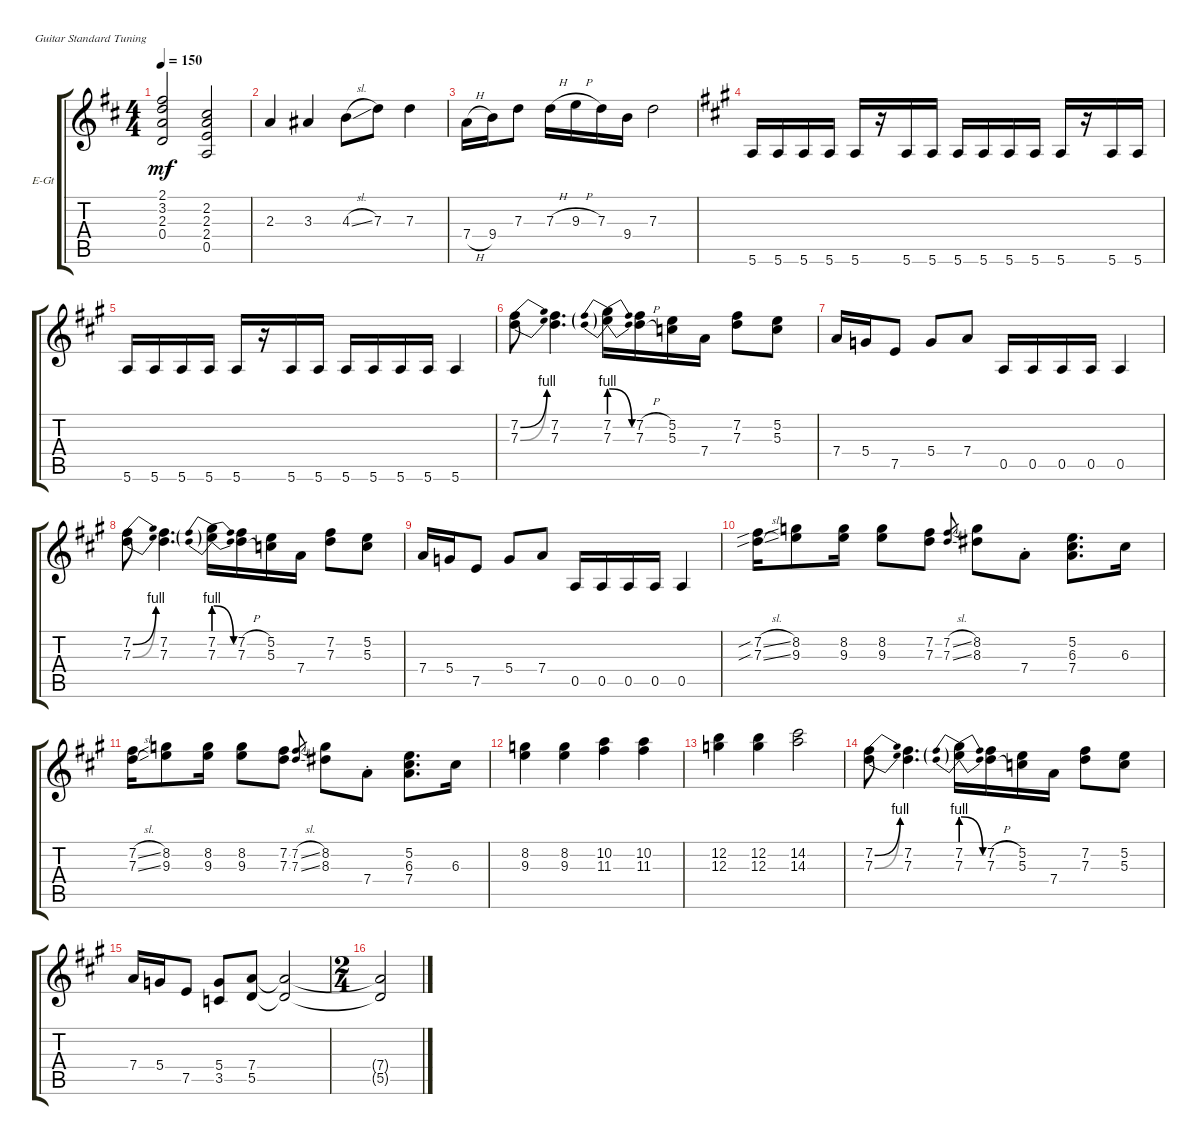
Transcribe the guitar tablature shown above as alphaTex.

\defaultSystemsLayout 4
\bracketExtendMode groupsimilarinstruments
\firstSystemTrackNameOrientation horizontal
\otherSystemsTrackNameOrientation horizontal
\track ("Electric Guitar" "E-Gt") {instrument distortionguitar}
\staff {score tabs}
\tuning (E4 B3 G3 D3 A2 E2)
\ts (4 4)
\tempo 150
\clef g2
\ks d
(2.1 3.2 2.3 0.4).2{dy mf} (0.5 2.3 2.4 2.2).2 |
2.3.4 3.3.4 4.3{sl}.8 7.3.8 7.3.4 |
7.4{h}.16 9.4.16 7.3.8 7.3{h}.16 9.3{h}.16 7.3.16 9.4.16 7.3.2 |
\ks a
5.6.16 5.6.16 5.6.16 5.6.16 5.6.16 r.16 5.6.16 5.6.16 5.6.16 5.6.16 5.6.16 5.6.16 5.6.16 r.16 5.6.16 5.6.16 |
5.6.16 5.6.16 5.6.16 5.6.16 5.6.16 r.16 5.6.16 5.6.16 5.6.16 5.6.16 5.6.16 5.6.16 5.6.4 |
(7.3{be (bend 0 0 15 4)} 7.2{be (bend 0 0 15 4)}).8 (7.2 7.3).4{d} (7.3{be (prebendrelease 0 4 15 0)} 7.2{be (prebendrelease 0 4 15 0)}).16 (7.2{h} 7.3{h}).16 (5.3 5.2).16 7.4.16 (7.3 7.2).8 (5.3 5.2).8 |
7.4.16 5.4.16 7.5.8 5.4.8 7.4.8 0.5.16 0.5.16 0.5.16 0.5.16 0.5.4 |
(7.3{be (bend 0 0 15 4)} 7.2{be (bend 0 0 15 4)}).8 (7.2 7.3).4{d} (7.3{be (prebendrelease 0 4 15 0)} 7.2{be (prebendrelease 0 4 15 0)}).16 (7.2{h} 7.3{h}).16 (5.3 5.2).16 7.4.16 (7.3 7.2).8 (5.3 5.2).8 |
7.4.16 5.4.16 7.5.8 5.4.8 7.4.8 0.5.16 0.5.16 0.5.16 0.5.16 0.5.4 |
(7.2{sib sl} 7.3{sib sl}).16 (9.3 8.2).8 (8.2 9.3).16 (9.3 8.2).8 (7.3 7.2).8 (7.3{sl} 7.2{sl}).8{gr} (8.2 8.3).8 7.4{st}.8 (5.2 6.3 7.4).8{d} 6.3.16 |
(7.2{sl} 7.3{sl}).16 (9.3 8.2).8 (8.2 9.3).16 (9.3 8.2).8 (7.3 7.2).8 (7.3{sl} 7.2{sl}).8{gr} (8.2 8.3).8 7.4{st}.8 (5.2 6.3 7.4).8{d} 6.3.16 |
(9.3 8.2).4 (8.2 9.3).4 (11.3 10.2).4 (10.2 11.3).4 |
(12.3 12.2).4 (12.2 12.3).4 (14.3 14.2).2 |
(7.3{be (bend 0 0 15 4)} 7.2{be (bend 0 0 15 4)}).8 (7.2 7.3).4{d} (7.3{be (prebendrelease 0 4 15 0)} 7.2{be (prebendrelease 0 4 15 0)}).16 (7.2{h} 7.3{h}).16 (5.3 5.2).16 7.4.16 (7.3 7.2).8 (5.3 5.2).8 |
7.4.16 5.4.16 7.5.8 (5.4 3.5).8 (7.4 5.5).8 (5.5{t} 7.4{t}).2 |
\ts (2 4)
(7.4{t} 5.5{t}).2
